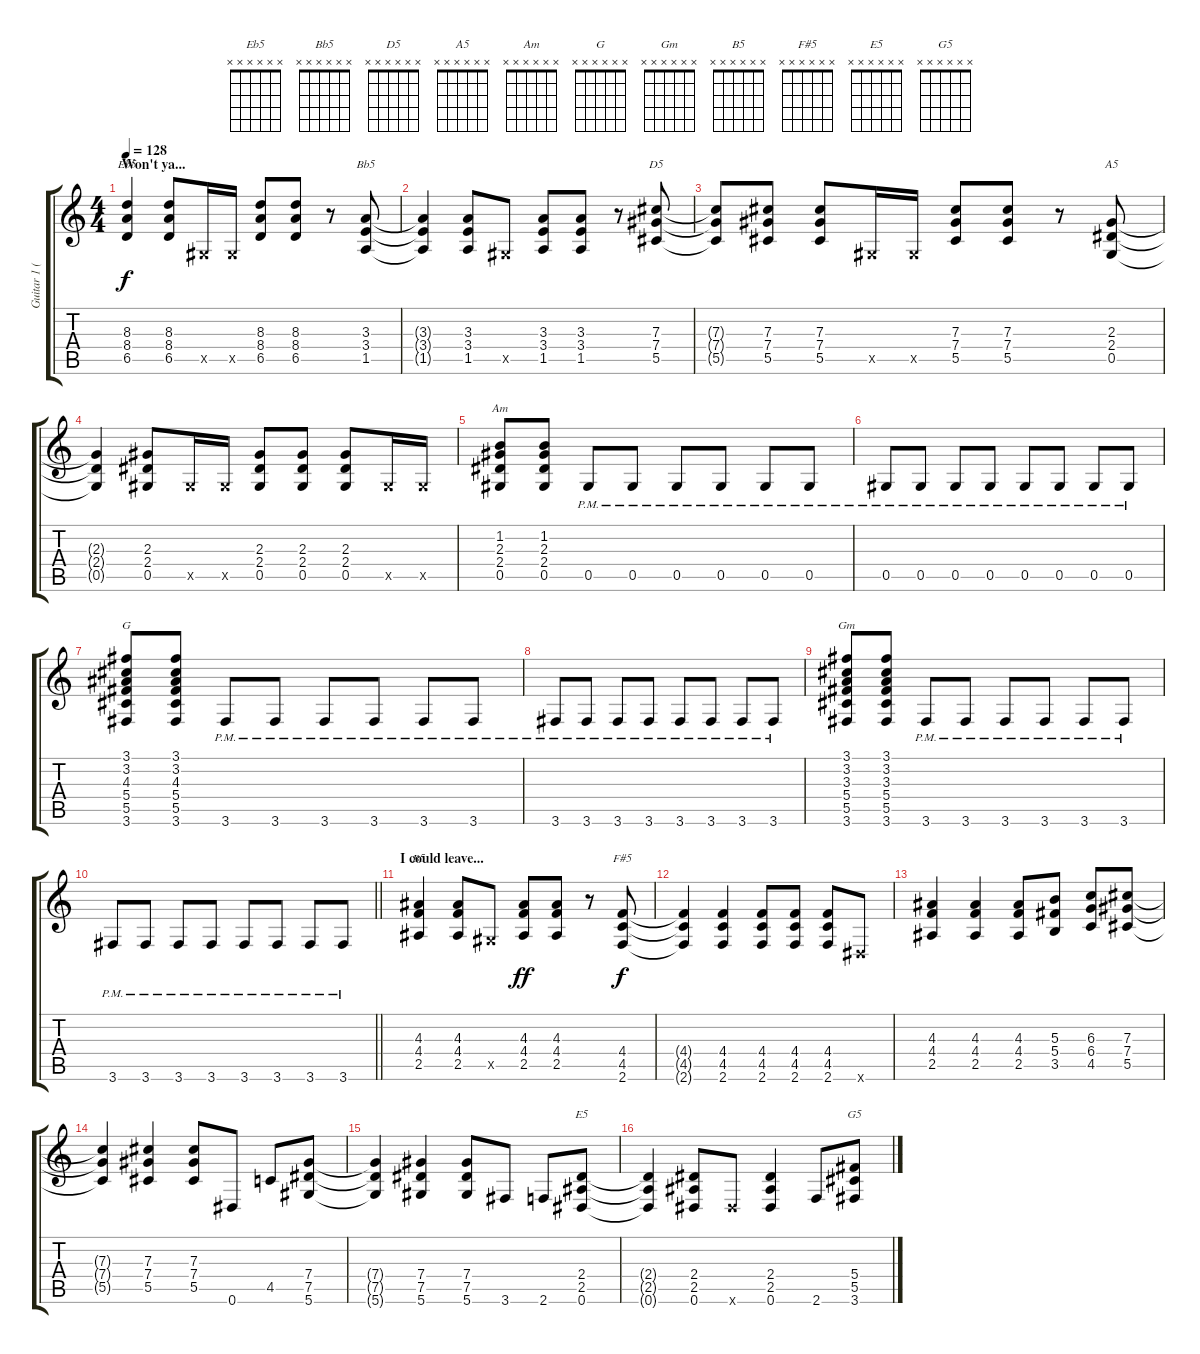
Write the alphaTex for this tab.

\track ("Guitar 1 (Slash)" "Guitar 1 (") {instrument overdrivenguitar}
\staff {score tabs}
\tuning (Eb4 Bb3 Gb3 Db3 Ab2 Eb2) {hide}
\chord ("Eb5" x x x x x x)
\chord ("Bb5" x x x x x x)
\chord ("D5" x x x x x x)
\chord ("A5" x x x x x x)
\chord ("Am" x x x x x x)
\chord ("G" x x x x x x)
\chord ("Gm" x x x x x x)
\chord ("B5" x x x x x x)
\chord ("F#5" x x x x x x)
\chord ("E5" x x x x x x)
\chord ("G5" x x x x x x)
\ts (4 4)
\section ("" "Won't ya...")
\tempo 128
\clef g2
\ks c
(8.3 8.4 6.5).4{ch "Eb5" dy f} (8.3 8.4 6.5).8 0.5{x}.16 0.5{x}.16 (8.3 8.4 6.5).8 (8.3 8.4 6.5).8 r.8 (3.3 3.4 1.5).8{ch "Bb5"} |
(3.3{t} 3.4{t} 1.5{t}).4 (3.3 3.4 1.5).8 0.5{x}.8 (3.3 3.4 1.5).8 (3.3 3.4 1.5).8 r.8 (7.3 7.4 5.5).8{ch "D5"} |
(7.3{t} 7.4{t} 5.5{t}).8 (7.3 7.4 5.5).8 (7.3 7.4 5.5).8 0.5{x}.16 0.5{x}.16 (7.3 7.4 5.5).8 (7.3 7.4 5.5).8 r.8 (2.3 2.4 0.5).8{ch "A5"} |
(2.3{t} 2.4{t} 0.5{t}).4 (2.3 2.4 0.5).8 0.5{x}.16 0.5{x}.16 (2.3 2.4 0.5).8 (2.3 2.4 0.5).8 (2.3 2.4 0.5).8 0.5{x}.16 0.5{x}.16 |
(1.2 2.3 2.4 0.5).8{ch "Am"} (1.2 2.3 2.4 0.5).8 0.5{pm}.8 0.5{pm}.8 0.5{pm}.8 0.5{pm}.8 0.5{pm}.8 0.5{pm}.8 |
0.5{pm}.8 0.5{pm}.8 0.5{pm}.8 0.5{pm}.8 0.5{pm}.8 0.5{pm}.8 0.5{pm}.8 0.5{pm}.8 |
(3.1 3.2 4.3 5.4 5.5 3.6).8{ch "G"} (3.1 3.2 4.3 5.4 5.5 3.6).8 3.6{pm}.8 3.6{pm}.8 3.6{pm}.8 3.6{pm}.8 3.6{pm}.8 3.6{pm}.8 |
3.6{pm}.8 3.6{pm}.8 3.6{pm}.8 3.6{pm}.8 3.6{pm}.8 3.6{pm}.8 3.6{pm}.8 3.6{pm}.8 |
(3.1 3.2 3.3 5.4 5.5 3.6).8{ch "Gm"} (3.1 3.2 3.3 5.4 5.5 3.6).8 3.6{pm}.8 3.6{pm}.8 3.6{pm}.8 3.6{pm}.8 3.6{pm}.8 3.6{pm}.8 |
\barLineRight lightlight
3.6{pm}.8 3.6{pm}.8 3.6{pm}.8 3.6{pm}.8 3.6{pm}.8 3.6{pm}.8 3.6{pm}.8 3.6{pm}.8 |
\section ("" "I could leave...")
(4.3 4.4 2.5).4{ch "B5"} (4.3 4.4 2.5).8 0.5{x}.8 (4.3 4.4 2.5).8{dy ff} (4.3 4.4 2.5).8 r.8 (4.4 4.5 2.6).8{ch "F#5" dy f} |
(4.4{t} 4.5{t} 2.6{t}).4 (4.4 4.5 2.6).4 (4.4 4.5 2.6).8 (4.4 4.5 2.6).8 (4.4 4.5 2.6).8 0.6{x}.8 |
(4.3 4.4 2.5).4 (4.3 4.4 2.5).4 (4.3 4.4 2.5).8 (5.3 5.4 3.5).8 (6.3 6.4 4.5).8 (7.3 7.4 5.5).8 |
(7.3{t} 7.4{t} 5.5{t}).4 (7.3 7.4 5.5).4 (7.3 7.4 5.5).8 0.6.8 4.5.8 (7.4 7.5 5.6).8 |
(7.4{t} 7.5{t} 5.6{t}).4 (7.4 7.5 5.6).4 (7.4 7.5 5.6).8 3.6.8 2.6.8 (2.4 2.5 0.6).8{ch "E5"} |
(2.4{t} 2.5{t} 0.6{t}).4 (2.4 2.5 0.6).8 0.6{x}.8 (2.4 2.5 0.6).4 2.6.8 (5.4 5.5 3.6).8{ch "G5"}
